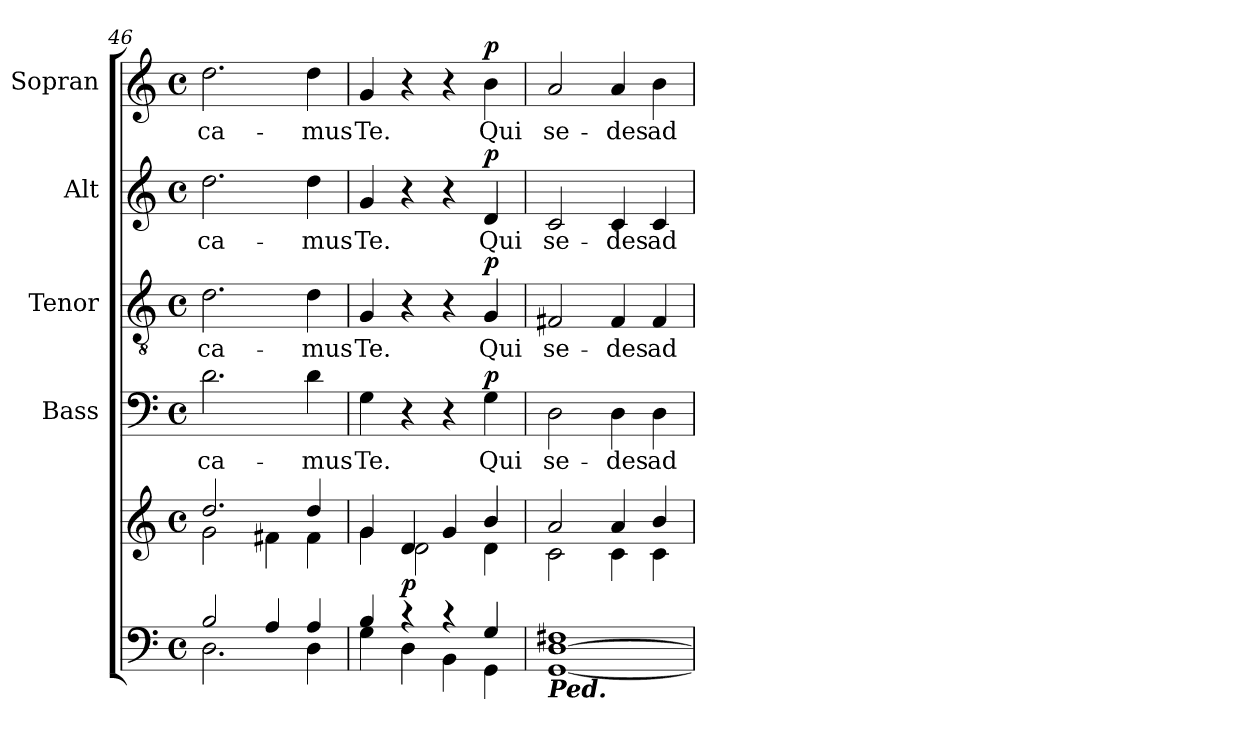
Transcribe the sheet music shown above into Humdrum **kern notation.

**kern	**kern	**dynam	**kern	**text	**dynam	**kern	**text	**dynam	**kern	**text	**dynam	**kern	**text	**dynam
*part5	*part5	*part5	*part4	*part4	*part4	*part3	*part3	*part3	*part2	*part2	*part2	*part1	*part1	*part1
*staff6	*staff5	*staff5/6	*staff4	*staff4	*staff4	*staff3	*staff3	*staff3	*staff2	*staff2	*staff2	*staff1	*staff1	*staff1
*	*	*	*I"Bass	*	*	*I"Tenor	*	*	*I"Alt	*	*	*I"Sopran	*	*
*	*	*	*I'B.	*	*	*I'T.	*	*	*I'A.	*	*	*I'S.	*	*
*clefF4	*clefG2	*	*clefF4	*	*	*clefGv2	*	*	*clefG2	*	*	*clefG2	*	*
*k[]	*k[]	*	*k[]	*	*	*k[]	*	*	*k[]	*	*	*k[]	*	*
*C:	*C:	*	*C:	*	*	*C:	*	*	*C:	*	*	*C:	*	*
*M4/4	*M4/4	*	*M4/4	*	*	*M4/4	*	*	*M4/4	*	*	*M4/4	*	*
*met(c)	*met(c)	*	*met(c)	*	*	*met(c)	*	*	*met(c)	*	*	*met(c)	*	*
=46	=46	=46	=46	=46	=46	=46	=46	=46	=46	=46	=46	=46	=46	=46
*^	*^	*	*	*	*	*	*	*	*	*	*	*	*	*
!	!	!	!	!	!	!LO:LY:b	!	!	!LO:LY:b	!	!	!LO:LY:b	!	!	!LO:LY:b	!
2B/	2.D\	2.dd/	2g\	.	2.d\	-ca-	.	2.d\	-ca-	.	2.dd\	-ca-	.	2.dd\	-ca-	.
4A/	.	.	4f#X\	.	.	.	.	.	.	.	.	.	.	.	.	.
!	!	!	!	!	!	!LO:LY:b	!	!	!LO:LY:b	!	!	!LO:LY:b	!	!	!LO:LY:b	!
4A/	4D\	4dd/	4f#\	.	4d\	-mus	.	4d\	-mus	.	4dd\	-mus	.	4dd\	-mus	.
!!LO:LB:g=z
=47	=47	=47	=47	=47	=47	=47	=47	=47	=47	=47	=47	=47	=47	=47	=47	=47
!	!	!	!	!	!	!LO:LY:b	!	!	!LO:LY:b	!	!	!LO:LY:b	!	!	!LO:LY:b	!
4B/	4G\	4g/	4g\	.	4G\	Te.	.	4G/	Te.	.	4g/	Te.	.	4g/	Te.	.
!	!	!	!	!LO:DY:b	!	!	!	!	!	!	!	!	!	!	!	!
4rB	4D\	4d/	2d\	p	4r	.	.	4r	.	.	4r	.	.	4r	.	.
4rB	4BB\	4g/	.	.	4r	.	.	4r	.	.	4r	.	.	4r	.	.
!	!	!	!	!	!	!LO:LY:b	!LO:DY:a	!	!LO:LY:b	!LO:DY:a	!	!LO:LY:b	!LO:DY:a	!	!LO:LY:b	!LO:DY:a
4G/	4GG\	4b/	4d\	.	4G\	Qui	p	4G/	Qui	p	4d/	Qui	p	4b\	Qui	p
=48	=48	=48	=48	=48	=48	=48	=48	=48	=48	=48	=48	=48	=48	=48	=48	=48
!LO:TX:b:Bi:t=Ped.	!	!	!	!	!	!	!	!	!	!	!	!	!	!	!	!
!	!	!	!	!	!	!LO:LY:b	!	!	!LO:LY:b	!	!	!LO:LY:b	!	!	!LO:LY:b	!
[>1D 1F#X	[<1GG	2a/	2c\	.	2D\	se-	.	2F#X/	se-	.	2c/	se-	.	2a/	se-	.
!	!	!	!	!	!	!LO:LY:b	!	!	!LO:LY:b	!	!	!LO:LY:b	!	!	!LO:LY:b	!
.	.	4a/	4c\	.	4D\	-des	.	4F#/	-des	.	4c/	-des	.	4a/	-des	.
!	!	!	!	!	!	!LO:LY:b	!	!	!LO:LY:b	!	!	!LO:LY:b	!	!	!LO:LY:b	!
.	.	4b/	4c\	.	4D\	ad	.	4F#/	ad	.	4c/	ad	.	4b\	ad	.
*v	*v	*	*	*	*	*	*	*	*	*	*	*	*	*	*	*
*	*v	*v	*	*	*	*	*	*	*	*	*	*	*	*	*
=	=	=	=	=	=	=	=	=	=	=	=	=	=	=
*-	*-	*-	*-	*-	*-	*-	*-	*-	*-	*-	*-	*-	*-	*-
